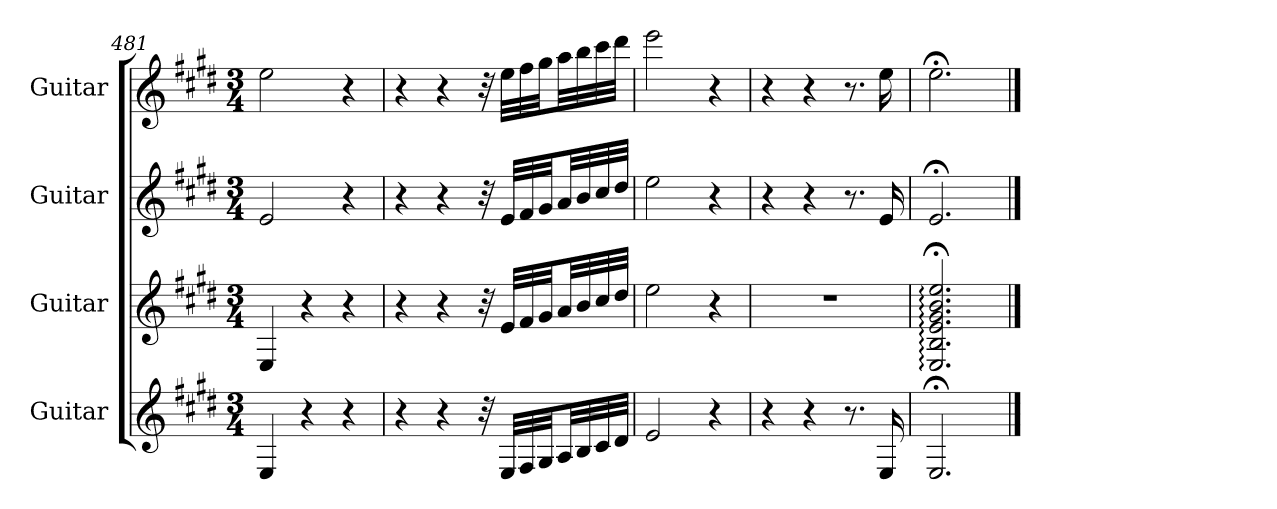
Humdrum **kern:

**kern	**kern	**kern	**kern
*part4	*part3	*part2	*part1
*staff4	*staff3	*staff2	*staff1
*I"Guitar	*I"Guitar	*I"Guitar	*I"Guitar
*I'Gtr.	*I'Gtr.	*I'Gtr.	*I'Gtr.
!!LO:PB:g=z
*clefG2	*clefG2	*clefG2	*clefG2
*ITrd7c12	*ITrd7c12	*ITrd7c12	*ITrd7c12
*k[f#c#g#d#]	*k[f#c#g#d#]	*k[f#c#g#d#]	*k[f#c#g#d#]
*E:	*E:	*E:	*E:
*M3/4	*M3/4	*M3/4	*M3/4
=481	=481	=481	=481
4EEi/	4EEi/	2Ei/	2ei\
4r	4r	.	.
4r	4r	4r	4r
=482	=482	=482	=482
4r	4r	4r	4r
4r	4r	4r	4r
32r	32r	32r	32r
32EEi/LLL	32Ei/LLL	32Ei/LLL	32ei\LLL
32FF#i/	32F#i/	32F#i/	32f#i\
32GG#i/JJ	32G#i/JJ	32G#i/JJ	32g#i\JJ
32AAi/LL	32Ai/LL	32Ai/LL	32ai\LL
32BBi/	32Bi/	32Bi/	32bi\
32C#i/	32c#i/	32c#i/	32cc#i\
32D#i/JJJ	32d#i/JJJ	32d#i/JJJ	32dd#i\JJJ
=483	=483	=483	=483
2Ei/	2ei\	2ei\	2eei\
4r	4r	4r	4r
=484	=484	=484	=484
!	!LO:N:vis=1	!	!
4r	2.r	4r	4r
4r	.	4r	4r
8.r	.	8.r	8.r
16EEi/	.	16Ei/	16ei\
=485	=485	=485	=485
2.EE;i/	2.EEi/;: 2.BBi;: 2.Ei;: 2.G#i;: 2.Bi;: 2.ei;:	2.E;i/	2.e;i\
==	==	==	==
*-	*-	*-	*-
